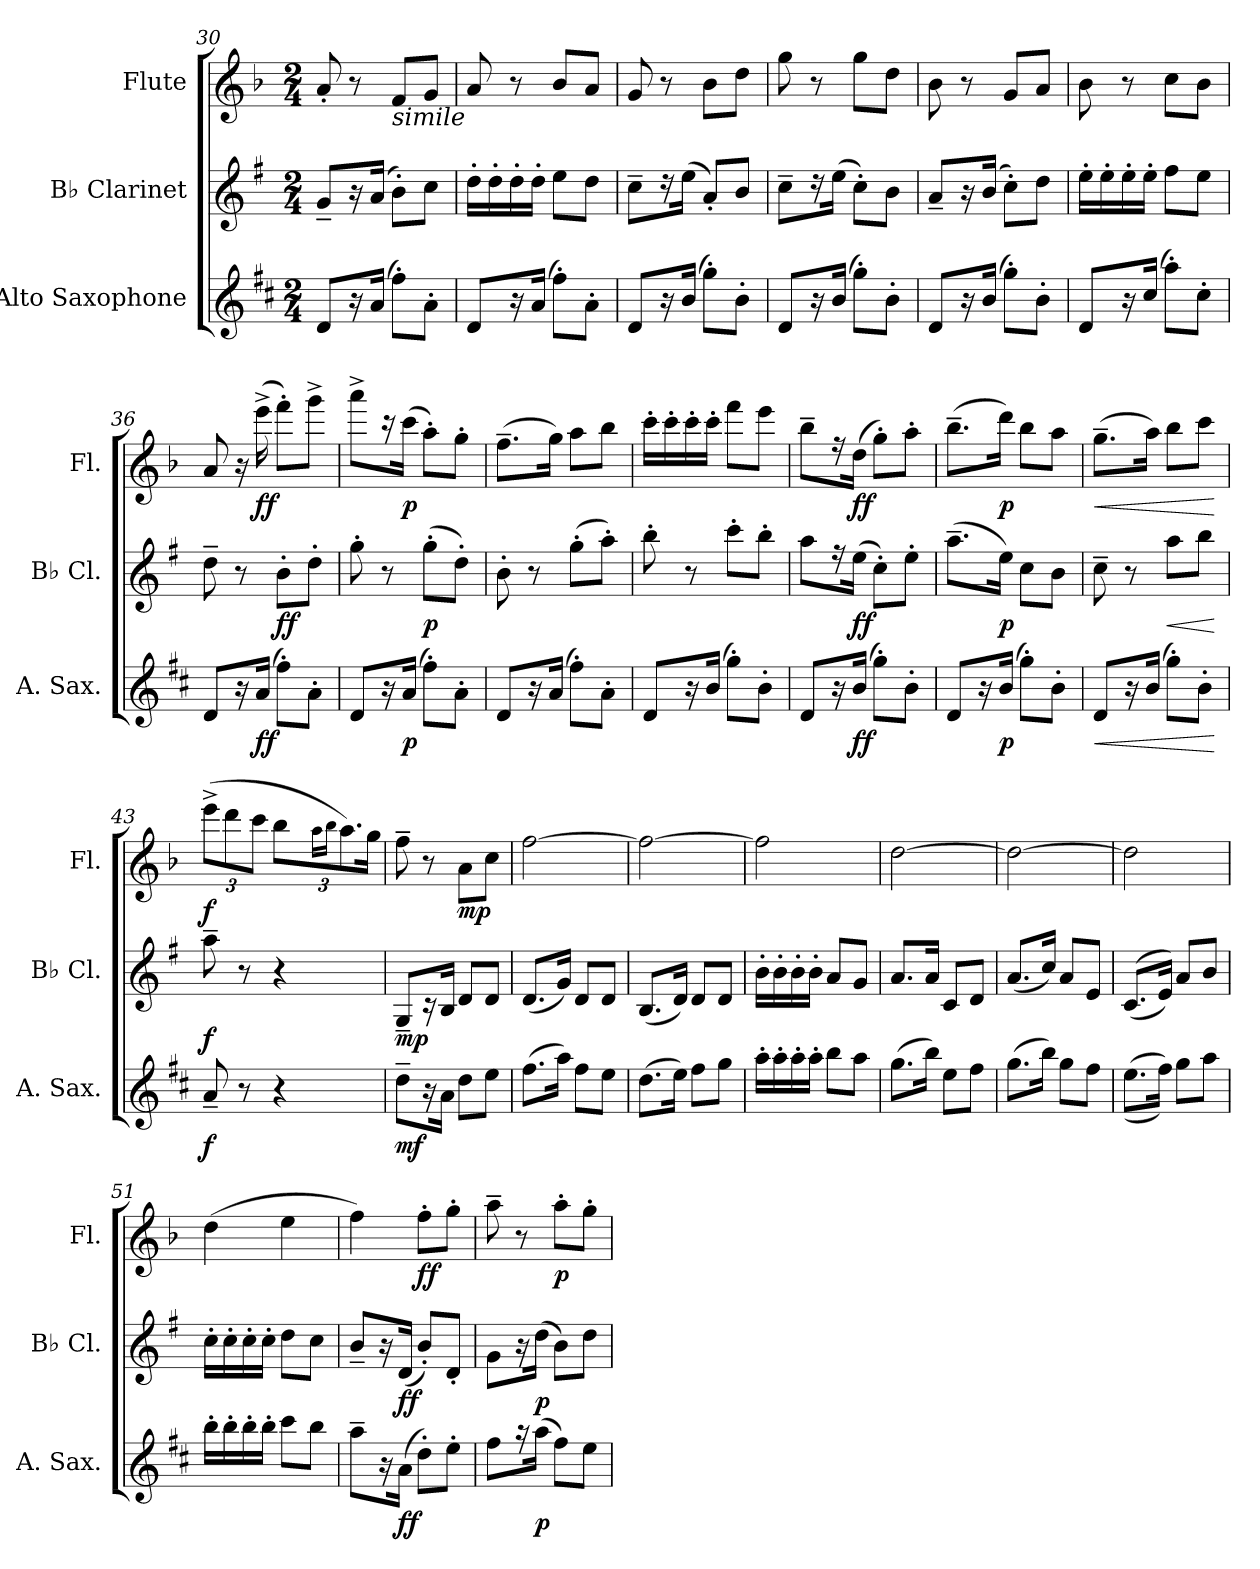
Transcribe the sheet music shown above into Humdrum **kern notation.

**kern	**dynam	**kern	**dynam	**kern	**dynam
*part3	*part3	*part2	*part2	*part1	*part1
*staff3	*staff3	*staff2	*staff2	*staff1	*staff1
*I"Alto Saxophone	*	*I"B♭ Clarinet	*	*I"Flute	*
*I'A. Sax.	*	*I'B♭ Cl.	*	*I'Fl.	*
*clefG2	*	*clefG2	*	*clefG2	*
*ITrd5c9	*	*ITrd1c2	*	*	*
*k[b-]	*	*k[b-]	*	*k[b-]	*
*M2/4	*	*M2/4	*	*M2/4	*
=30	=30	=30	=30	=30	=30
8F/L	.	8f~/L	.	8a'/	.
16r	.	16r	.	8r	.
(>16c/Jk	.	(>16g/Jk	.	.	.
!	!	!	!	!LO:TX:b:i:t=simile	!
8a'\L)	.	8a'\L)	.	8f/L	.
8c'\J	.	8b-\J	.	8g/J	.
=31	=31	=31	=31	=31	=31
8F/L	.	16cc'\LL	.	8a/	.
.	.	16cc'\	.	.	.
16r	.	16cc'\	.	8r	.
(>16c/Jk	.	16cc'\JJ	.	.	.
8a'\L)	.	8dd\L	.	8b-/L	.
8c'\J	.	8cc\J	.	8a/J	.
=32	=32	=32	=32	=32	=32
8F/L	.	8b-~\L	.	8g/	.
16r	.	16r	.	8r	.
(>16d/Jk	.	(>16dd\Jk	.	.	.
8b-'\L)	.	8g'/L)	.	8b-\L	.
8d'\J	.	8a/J	.	8dd\J	.
=33	=33	=33	=33	=33	=33
8F/L	.	8b-~\L	.	8gg\	.
16r	.	16r	.	8r	.
(>16d/Jk	.	(>16dd\Jk	.	.	.
8b-'\L)	.	8b-'\L)	.	8gg\L	.
8d'\J	.	8a\J	.	8dd\J	.
!!LO:LB:g=z
=34	=34	=34	=34	=34	=34
8F/L	.	8g~/L	.	8b-\	.
16r	.	16r	.	8r	.
(>16d/Jk	.	(>16a/Jk	.	.	.
8b-'\L)	.	8b-'\L)	.	8g/L	.
8d'\J	.	8cc\J	.	8a/J	.
=35	=35	=35	=35	=35	=35
8F/L	.	16dd'\LL	.	8b-\	.
.	.	16dd'\	.	.	.
16r	.	16dd'\	.	8r	.
(>16e/Jk	.	16dd'\JJ	.	.	.
8cc'\L)	.	8ee\L	.	8cc\L	.
8e'\J	.	8dd\J	.	8b-\J	.
=36	=36	=36	=36	=36	=36
8F/L	.	8cc~\	.	8a/	.
16r	.	8r	.	16r	.
!	!LO:DY:b	!	!	!	!LO:DY:b
(>16c/Jk	ff	.	.	(>16eee^\	ff
!	!	!	!LO:DY:b	!	!
8a'\L)	.	8a'\L	ff	8fff'\L)	.
8c'\J	.	8cc'\J	.	8ggg^\J	.
=37	=37	=37	=37	=37	=37
8F/L	.	8ff'\	.	8aaa^\L	.
16r	.	8r	.	16r	.
!	!LO:DY:b	!	!	!	!LO:DY:b
(>16c/Jk	p	.	.	(>16ccc\Jk	p
!	!	!	!LO:DY:b	!	!
8a'\L)	.	(>8ff'\L	p	8aa'\L)	.
8c'\J	.	8cc'\J)	.	8gg'\J	.
=38	=38	=38	=38	=38	=38
8F/L	.	8a'\	.	(>8.ff~\L	.
16r	.	8r	.	.	.
(>16c/Jk	.	.	.	16gg\Jk)	.
8a'\L)	.	(>8ff'\L	.	8aa\L	.
8c'\J	.	8gg'\J)	.	8bb-\J	.
=39	=39	=39	=39	=39	=39
8F/L	.	8aa'\	.	16ccc'\LL	.
.	.	.	.	16ccc'\	.
16r	.	8r	.	16ccc'\	.
(>16d/Jk	.	.	.	16ccc'\JJ	.
8b-'\L)	.	8bb-'\L	.	8fff\L	.
8d'\J	.	8aa'\J	.	8eee\J	.
=40	=40	=40	=40	=40	=40
8F/L	.	8gg\L	.	8bb-~\L	.
16r	.	16r	.	16r	.
!	!LO:DY:b	!	!LO:DY:b	!	!LO:DY:b
(>16d/Jk	ff	(>16dd\Jk	ff	(>16dd\Jk	ff
8b-'\L)	.	8b-'\L)	.	8gg'\L)	.
8d'\J	.	8dd'\J	.	8aa'\J	.
!!LO:LB:g=z
=41	=41	=41	=41	=41	=41
8F/L	.	(>8.gg~\L	.	(>8.bb-~\L	.
16r	.	.	.	.	.
!	!LO:DY:b	!	!LO:DY:b	!	!LO:DY:b
(>16d/Jk	p	16dd\Jk)	p	16ddd\Jk)	p
8b-'\L)	.	8b-\L	.	8bb-\L	.
8d'\J	.	8a\J	.	8aa\J	.
=42	=42	=42	=42	=42	=42
!	!LO:HP:b	!	!	!	!LO:HP:b
8F/L	<	8b-~\	.	(>8.gg~\L	<
16r	.	8r	.	.	.
(>16d/Jk	.	.	.	16aa\Jk)	.
!	!	!	!LO:HP:b	!	!
8b-'\L)	.	8gg\L	<	8bb-\L	.
8d'\J	.	8aa\J	.	8ccc\J	.
.	[	.	[	.	[
=43	=43	=43	=43	=43	=43
*	*	*	*	*Xbrackettup	*
!	!LO:DY:b	!	!LO:DY:b	!	!LO:DY:b
8c~/	f	8gg~\	f	(>12eee^\L	f
.	.	.	.	12ddd\	.
8r	.	8r	.	.	.
.	.	.	.	12ccc\J	.
4r	.	4r	.	12bb-\L	.
.	.	.	.	16qaa\LL	.
.	.	.	.	16qbb-\JJ	.
.	.	.	.	12.aa\)	.
.	.	.	.	24gg\Jk	.
=44	=44	=44	=44	=44	=44
!	!LO:DY:b	!	!LO:DY:b	!	!
8f~\L	mf	8F~/L	mp	8ff~\	.
16r	.	16r	.	8r	.
16c\Jk	.	16A/Jk	.	.	.
!	!	!	!	!	!LO:DY:b
8f\L	.	8c/L	.	8a\L	mp
8g\J	.	8c/J	.	8cc\J	.
=45	=45	=45	=45	=45	=45
(>8.a\L	.	(<8.c/L	.	[2ff\	.
16cc\Jk)	.	16f/Jk)	.	.	.
8a\L	.	8c/L	.	.	.
8g\J	.	8c/J	.	.	.
=46	=46	=46	=46	=46	=46
(>8.f\L	.	(<8.A/L	.	2ff\_	.
16g\Jk)	.	16c/Jk)	.	.	.
8a\L	.	8c/L	.	.	.
8b-\J	.	8c/J	.	.	.
!!LO:PB:g=z
=47	=47	=47	=47	=47	=47
16cc'\LL	.	16a'\LL	.	2ff\]	.
16cc'\	.	16a'\	.	.	.
16cc'\	.	16a'\	.	.	.
16cc'\JJ	.	16a'\JJ	.	.	.
8dd\L	.	8g/L	.	.	.
8cc\J	.	8f/J	.	.	.
=48	=48	=48	=48	=48	=48
(>8.b-\L	.	8.g/L	.	[2dd\	.
16dd\Jk)	.	16g/Jk	.	.	.
8g\L	.	8B-/L	.	.	.
8a\J	.	8c/J	.	.	.
=49	=49	=49	=49	=49	=49
(>8.b-\L	.	(<8.g/L	.	2dd\_	.
16dd\Jk)	.	16b-/Jk)	.	.	.
8b-\L	.	8g/L	.	.	.
8a\J	.	8d/J	.	.	.
=50	=50	=50	=50	=50	=50
(>(>8.g\L	.	(<(<8.B-/L	.	2dd\]	.
16a\Jk))	.	16d/Jk))	.	.	.
8b-\L	.	8g/L	.	.	.
8cc\J	.	8a/J	.	.	.
=51	=51	=51	=51	=51	=51
16dd'\LL	.	16b-'\LL	.	(>4dd\	.
16dd'\	.	16b-'\	.	.	.
16dd'\	.	16b-'\	.	.	.
16dd'\JJ	.	16b-'\JJ	.	.	.
8ee\L	.	8cc\L	.	4ee\	.
8dd\J	.	8b-\J	.	.	.
=52	=52	=52	=52	=52	=52
8cc~\L	.	8a~/L	.	4ff\)	.
16r	.	16r	.	.	.
!	!LO:DY:b	!	!LO:DY:b	!	!
(>16c\Jk	ff	(<16c/Jk	ff	.	.
!	!	!	!	!	!LO:DY:b
8f'\L)	.	8a'/L)	.	8ff'\L	ff
8g'\J	.	8c'/J	.	8gg'\J	.
=53	=53	=53	=53	=53	=53
8a\L	.	8f\L	.	8aa~\	.
16r	.	16r	.	8r	.
!	!LO:DY:b	!	!LO:DY:b	!	!
(>16cc\Jk	p	(>16cc\Jk	p	.	.
!	!	!	!	!	!LO:DY:b
8a\L)	.	8a\L)	.	8aa'\L	p
8g\J	.	8cc\J	.	8gg'\J	.
=	=	=	=	=	=
*-	*-	*-	*-	*-	*-
